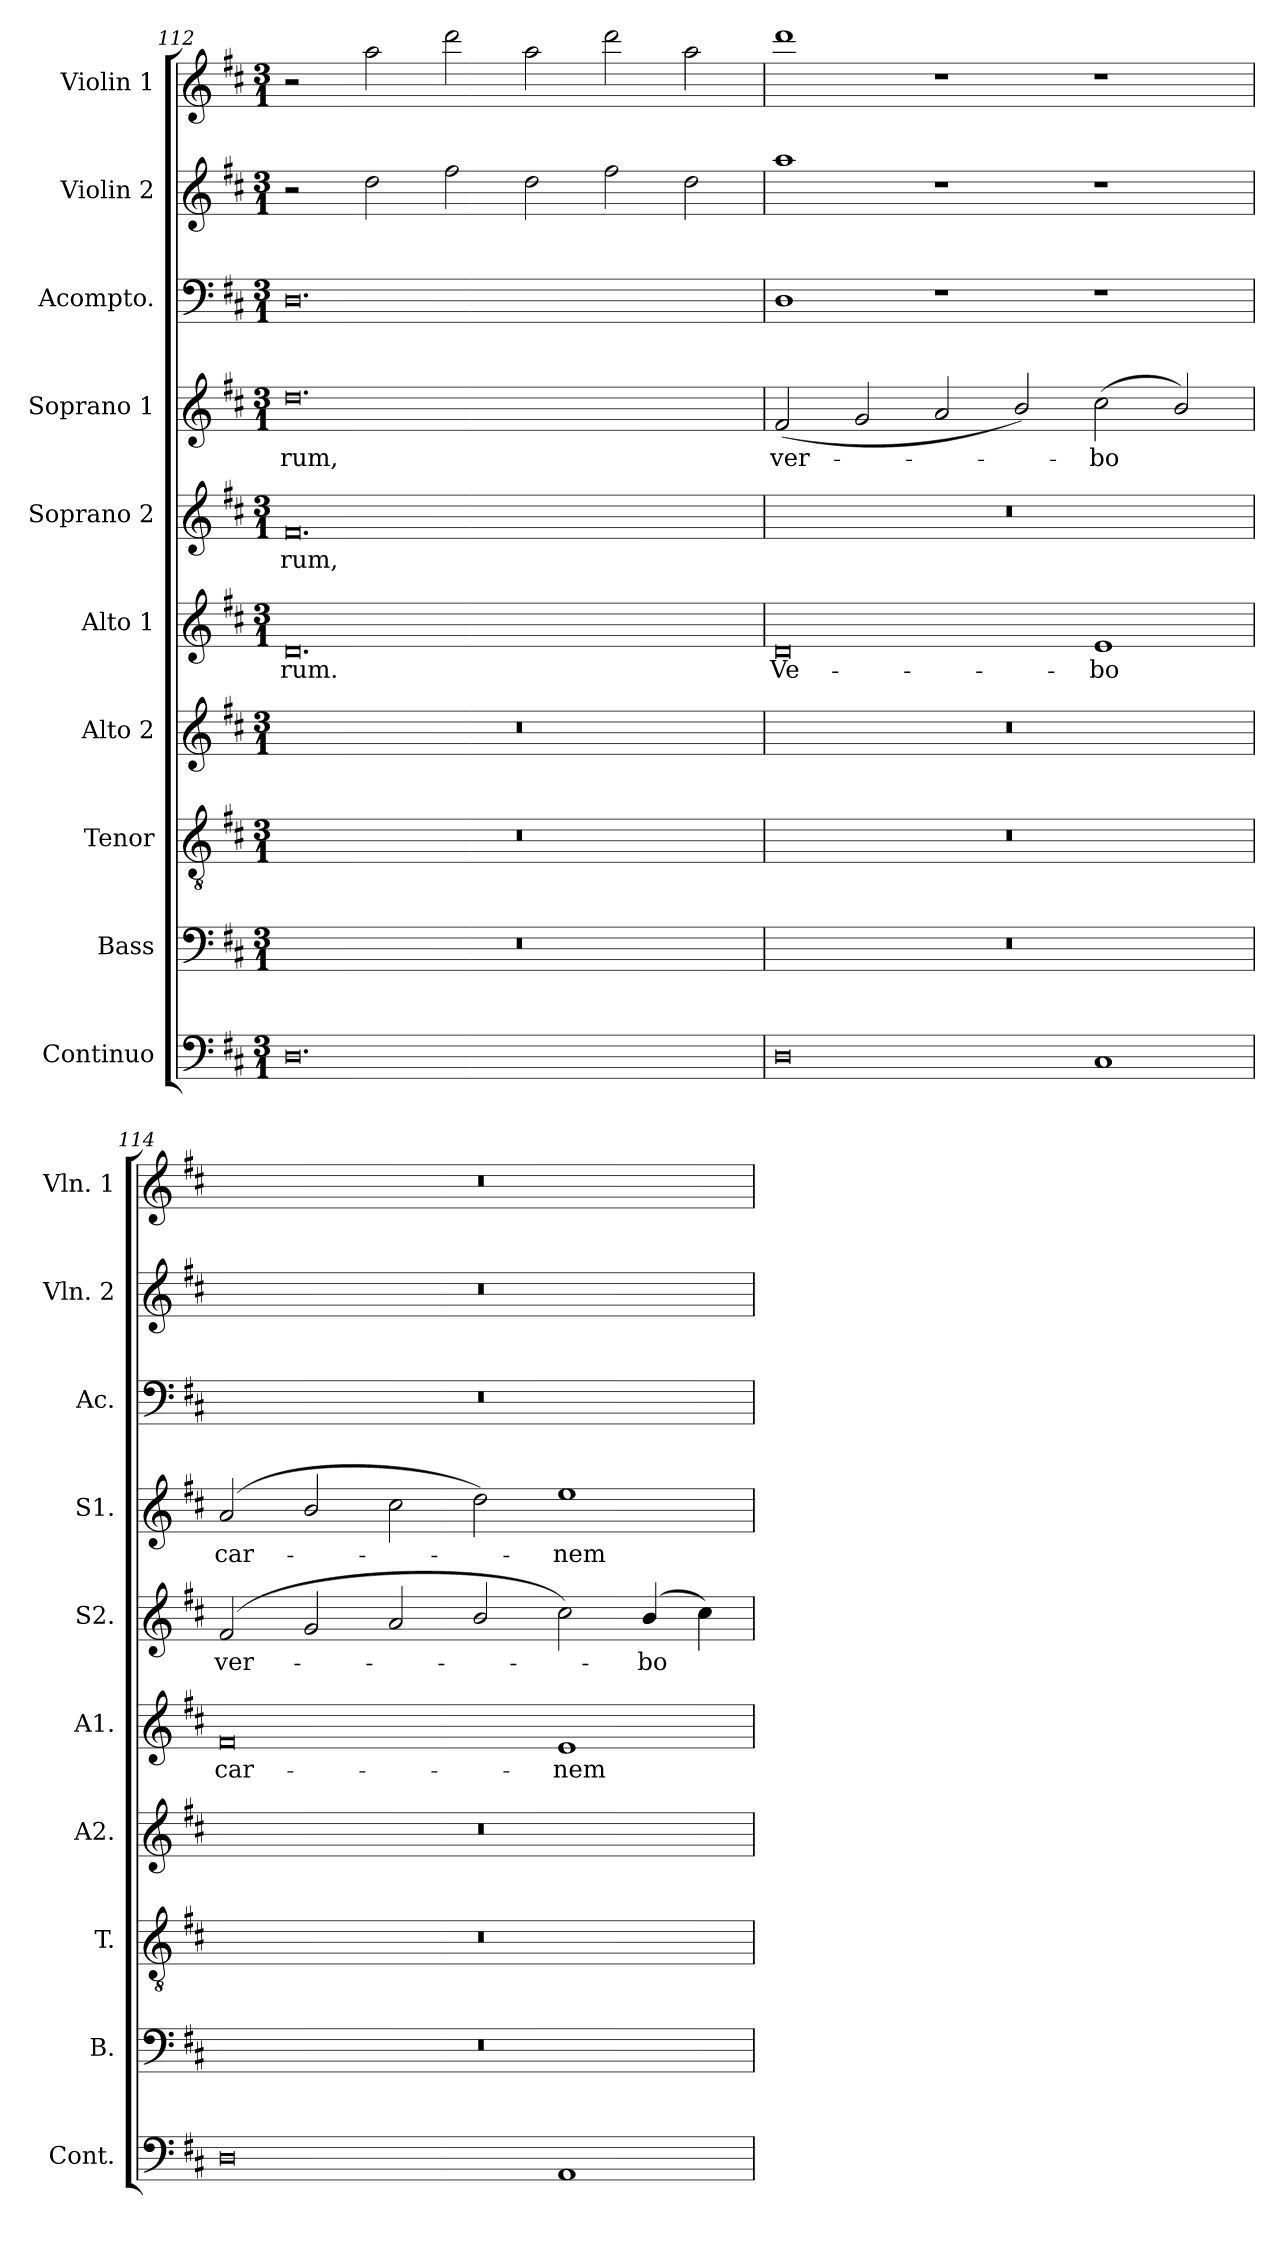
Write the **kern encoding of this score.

**kern	**kern	**kern	**kern	**kern	**text	**kern	**text	**kern	**text	**kern	**kern	**kern
*part10	*part9	*part8	*part7	*part6	*part6	*part5	*part5	*part4	*part4	*part3	*part2	*part1
*staff10	*staff9	*staff8	*staff7	*staff6	*staff6	*staff5	*staff5	*staff4	*staff4	*staff3	*staff2	*staff1
*I"Continuo	*I"Bass	*I"Tenor	*I"Alto 2	*I"Alto 1	*	*I"Soprano 2	*	*I"Soprano 1	*	*I"Acompto.	*I"Violin 2	*I"Violin 1
*I'Cont.	*I'B.	*I'T.	*I'A2.	*I'A1.	*	*I'S2.	*	*I'S1.	*	*I'Ac.	*I'Vln. 2	*I'Vln. 1
*clefF4	*clefF4	*clefGv2	*clefG2	*clefG2	*	*clefG2	*	*clefG2	*	*clefF4	*clefG2	*clefG2
*	*	*ITrd7c12	*	*	*	*	*	*	*	*	*	*
*k[f#c#]	*k[f#c#]	*k[f#c#]	*k[f#c#]	*k[f#c#]	*	*k[f#c#]	*	*k[f#c#]	*	*k[f#c#]	*k[f#c#]	*k[f#c#]
*D:	*D:	*D:	*D:	*D:	*	*D:	*	*D:	*	*D:	*D:	*D:
*M3/1	*M3/1	*M3/1	*M3/1	*M3/1	*	*M3/1	*	*M3/1	*	*M3/1	*M3/1	*M3/1
=112	=112	=112	=112	=112	=112	=112	=112	=112	=112	=112	=112	=112
!	!LO:N:vis=1	!LO:N:vis=1	!LO:N:vis=1	!	!	!	!	!	!	!	!	!
!	!	!	!	!	!LO:LY:b:color=#000000	!	!	!	!	!	!	!
!	!	!	!	!	!	!	!LO:LY:b:color=#000000	!	!	!	!	!
!	!	!	!	!	!	!	!	!	!LO:LY:b:color=#000000	!	!	!
0.Di	0.r	0.r	0.r	0.di	-rum.	0.f#i	-rum,	0.ddi	-rum,	0.Di	2r	2r
.	.	.	.	.	.	.	.	.	.	.	2ddi\	2aai\
.	.	.	.	.	.	.	.	.	.	.	2ff#i\	2dddi\
.	.	.	.	.	.	.	.	.	.	.	2ddi\	2aai\
.	.	.	.	.	.	.	.	.	.	.	2ff#i\	2dddi\
.	.	.	.	.	.	.	.	.	.	.	2ddi\	2aai\
!!LO:LB:g=z
=113	=113	=113	=113	=113	=113	=113	=113	=113	=113	=113	=113	=113
!	!LO:N:vis=1	!LO:N:vis=1	!LO:N:vis=1	!	!	!	!	!	!	!	!	!
!	!	!	!	!	!LO:LY:b:color=#000000	!LO:N:vis=1	!	!	!	!	!	!
!	!	!	!	!	!	!	!	!	!LO:LY:b:color=#000000	!	!	!
0Di	0.r	0.r	0.r	0di	Ve-	0.r	.	(2f#i/	ver-	1Di	1aai	1dddi
.	.	.	.	.	.	.	.	2gi/	.	.	.	.
.	.	.	.	.	.	.	.	2ai/	.	1r	1r	1r
.	.	.	.	.	.	.	.	2bi/)	.	.	.	.
!	!	!	!	!	!LO:LY:b:color=#000000	!	!	!	!	!	!	!
!	!	!	!	!	!	!	!	!	!LO:LY:b:color=#000000	!	!	!
1C#i	.	.	.	1ei	-bo	.	.	(2cc#i\	-bo	1r	1r	1r
.	.	.	.	.	.	.	.	2bi/)	.	.	.	.
=114	=114	=114	=114	=114	=114	=114	=114	=114	=114	=114	=114	=114
!	!LO:N:vis=1	!LO:N:vis=1	!LO:N:vis=1	!	!	!	!	!	!	!	!	!
!	!	!	!	!	!LO:LY:b:color=#000000	!	!	!	!	!	!	!
!	!	!	!	!	!	!	!LO:LY:b:color=#000000	!	!	!	!	!
!	!	!	!	!	!	!	!	!	!LO:LY:b:color=#000000	!LO:N:vis=1	!LO:N:vis=1	!LO:N:vis=1
0Di	0.r	0.r	0.r	0f#i	car-	(2f#i/	ver-	(2ai/	car-	0.r	0.r	0.r
.	.	.	.	.	.	2gi/	.	2bi/	.	.	.	.
.	.	.	.	.	.	2ai/	.	2cc#i\	.	.	.	.
.	.	.	.	.	.	2bi/	.	2ddi\)	.	.	.	.
!	!	!	!	!	!LO:LY:b:color=#000000	!	!	!	!	!	!	!
!	!	!	!	!	!	!	!	!	!LO:LY:b:color=#000000	!	!	!
1AAi	.	.	.	1ei	-nem	2cc#i\)	.	1eei	-nem	.	.	.
!	!	!	!	!	!	!	!LO:LY:b:color=#000000	!	!	!	!	!
.	.	.	.	.	.	(4bi/	-bo	.	.	.	.	.
.	.	.	.	.	.	4cc#i\)	.	.	.	.	.	.
=	=	=	=	=	=	=	=	=	=	=	=	=
*-	*-	*-	*-	*-	*-	*-	*-	*-	*-	*-	*-	*-
